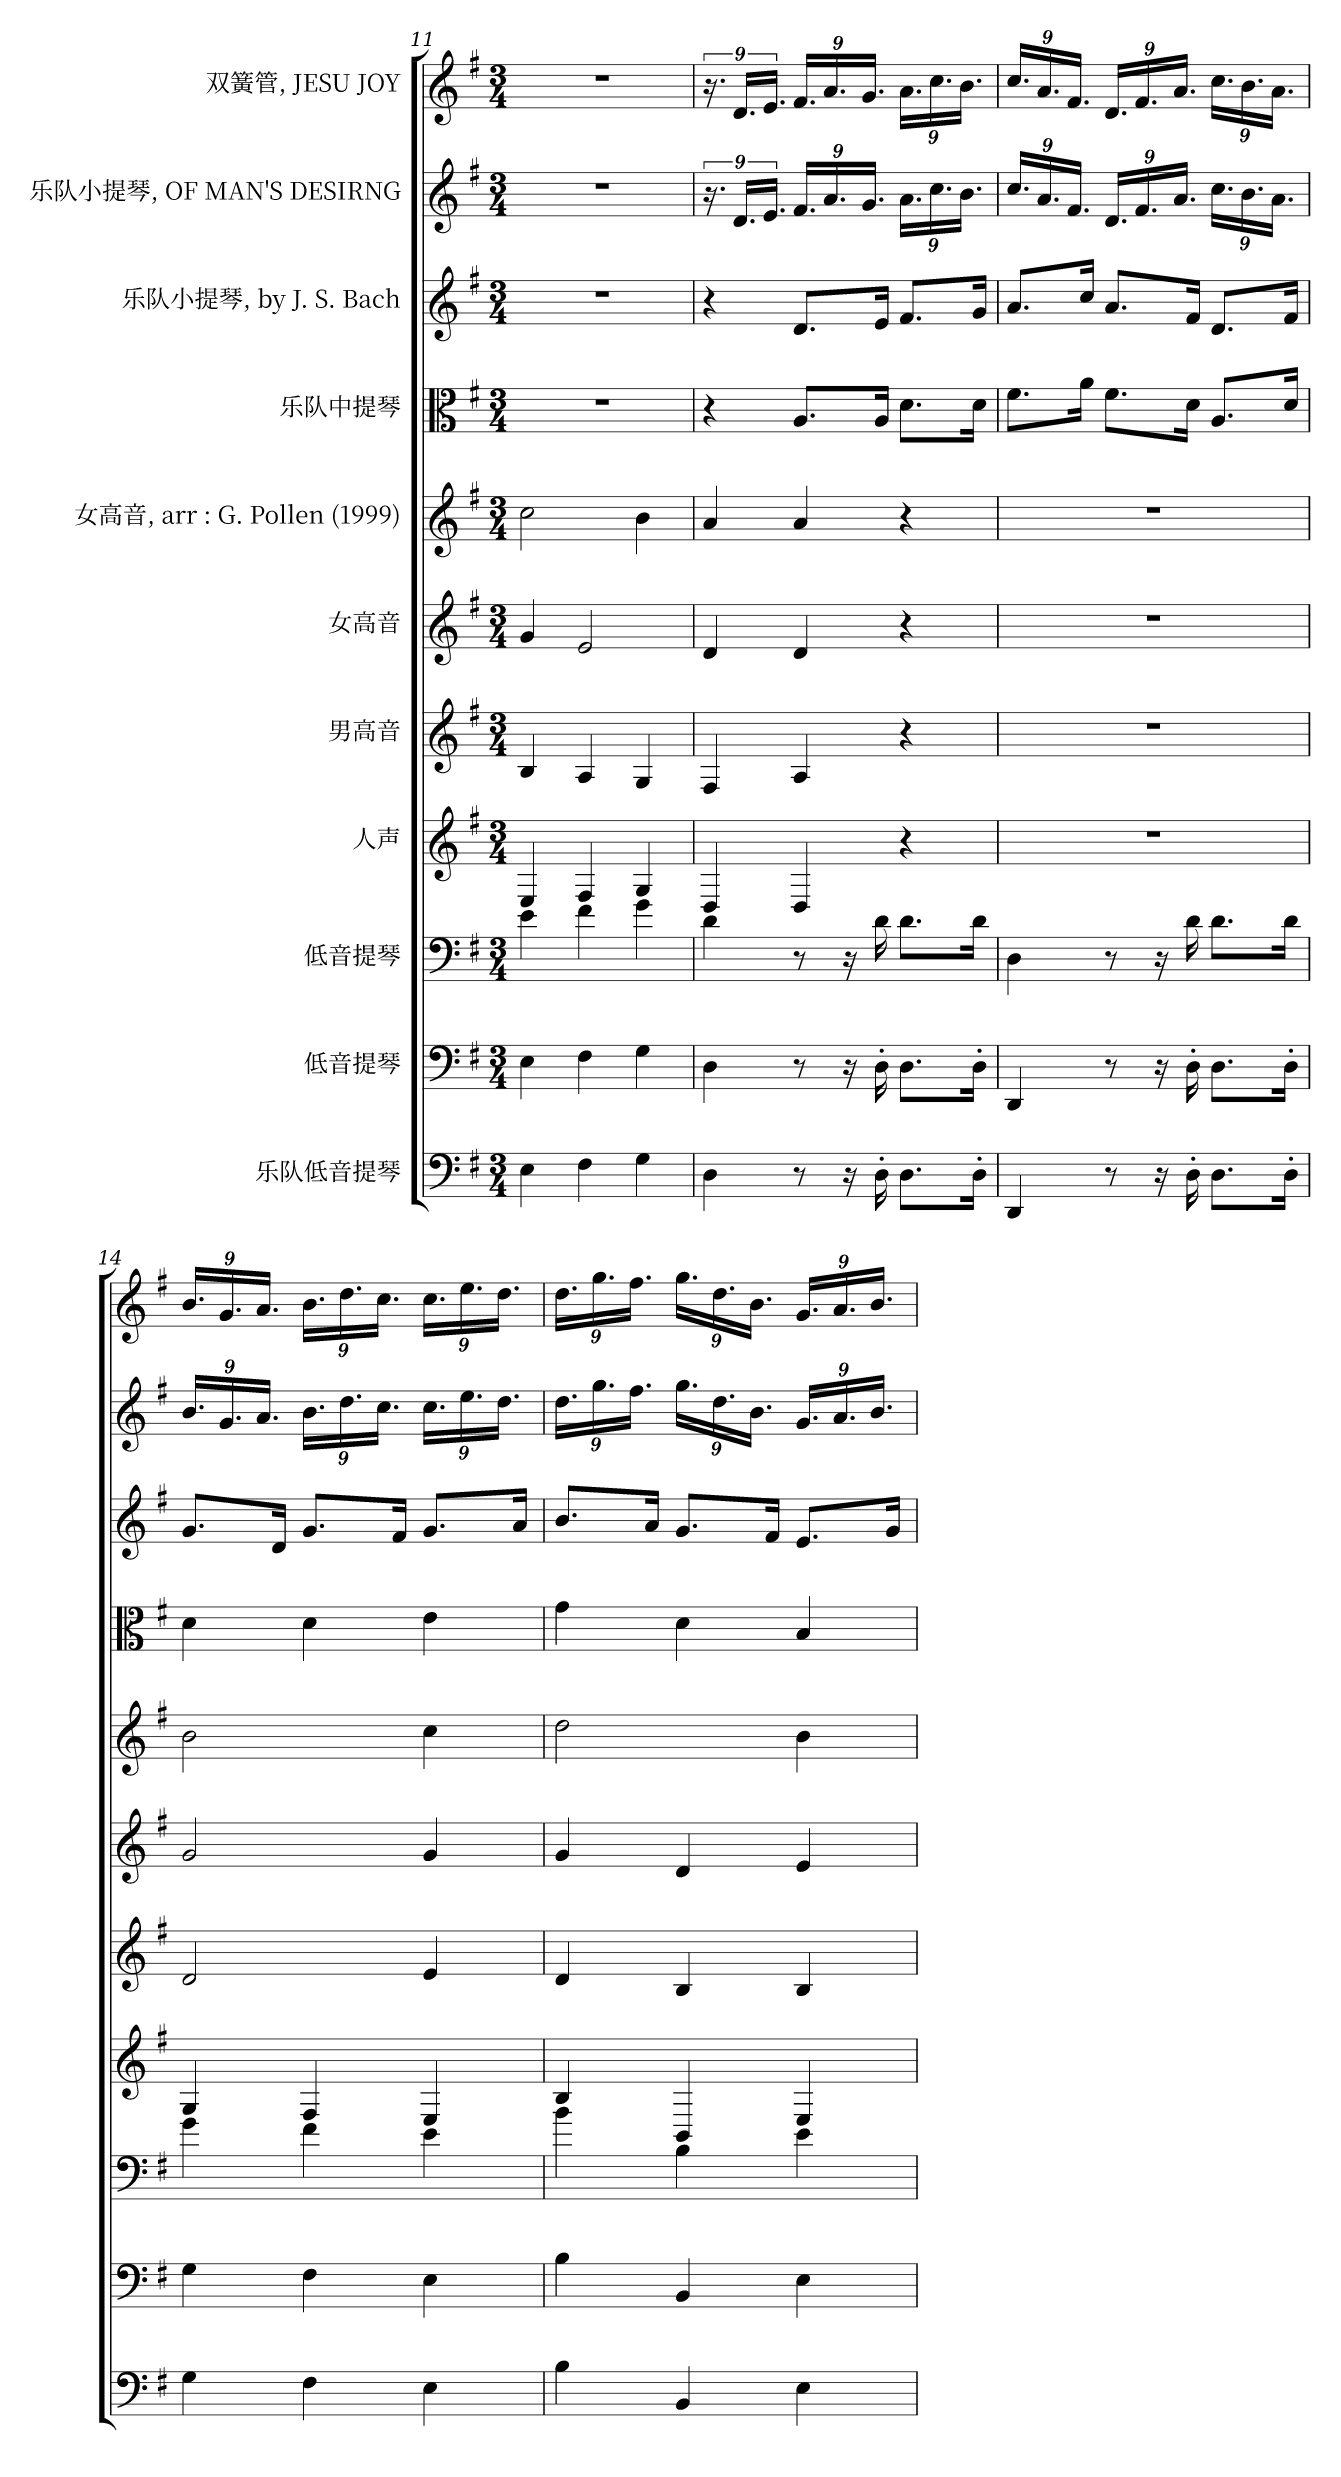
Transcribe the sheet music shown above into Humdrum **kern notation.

**kern	**kern	**kern	**kern	**kern	**kern	**kern	**kern	**kern	**kern	**kern
*part11	*part10	*part9	*part8	*part7	*part6	*part5	*part4	*part3	*part2	*part1
*staff11	*staff10	*staff9	*staff8	*staff7	*staff6	*staff5	*staff4	*staff3	*staff2	*staff1
*I"乐队低音提琴	*I"低音提琴	*I"低音提琴	*I"人声	*I"男高音	*I"女高音	*I"女高音, arr : G. Pollen (1999)	*I"乐队中提琴	*I"乐队小提琴, by J. S. Bach	*I"乐队小提琴, OF MAN'S DESIRNG	*I"双簧管, JESU JOY
*clefF4	*clefF4	*clefF4	*clefG2	*clefG2	*clefG2	*clefG2	*clefC3	*clefG2	*clefG2	*clefG2
*ITrd7c12	*ITrd7c12	*ITrd7c12	*	*	*	*	*	*	*	*
*k[f#]	*k[f#]	*k[f#]	*k[f#]	*k[f#]	*k[f#]	*k[f#]	*k[f#]	*k[f#]	*k[f#]	*k[f#]
*M3/4	*M3/4	*M3/4	*M3/4	*M3/4	*M3/4	*M3/4	*M3/4	*M3/4	*M3/4	*M3/4
=11	=11	=11	=11	=11	=11	=11	=11	=11	=11	=11
4EE\	4EE\	4E\	4E/	4B/	4g/	2cc\	2.r	2.r	2.r	2.r
4FF#\	4FF#\	4F#\	4F#/	4A/	2e/	.	.	.	.	.
4GG\	4GG\	4G\	4G/	4G/	.	4b\	.	.	.	.
=12	=12	=12	=12	=12	=12	=12	=12	=12	=12	=12
4DD\	4DD\	4D\	4D/	4F#/	4d/	4a/	4r	4r	18.r	18.r
.	.	.	.	.	.	.	.	.	18.d/LL	18.d/LL
.	.	.	.	.	.	.	.	.	18.e/JJ	18.e/JJ
8r	8r	8r	4D/	4A/	4d/	4a/	8.A/L	8.d/L	18.f#/LL	18.f#/LL
.	.	.	.	.	.	.	.	.	18.a/	18.a/
16r	16r	16r	.	.	.	.	.	.	.	.
.	.	.	.	.	.	.	.	.	18.g/JJ	18.g/JJ
16DD'\	16DD'\	16D\	.	.	.	.	16A/Jk	16e/Jk	.	.
8.DD\L	8.DD\L	8.D\L	4r	4r	4r	4r	8.d\L	8.f#/L	18.a\LL	18.a\LL
.	.	.	.	.	.	.	.	.	18.cc\	18.cc\
.	.	.	.	.	.	.	.	.	18.b\JJ	18.b\JJ
16DD'\Jk	16DD'\Jk	16D\Jk	.	.	.	.	16d\Jk	16g/Jk	.	.
!!LO:PB:g=z
=13	=13	=13	=13	=13	=13	=13	=13	=13	=13	=13
*	*	*	*	*	*	*	*	*	*Xbrackettup	*Xbrackettup
4DDD/	4DDD/	4DD\	2.r	2.r	2.r	2.r	8.f#\L	8.a/L	18.cc/LL	18.cc/LL
.	.	.	.	.	.	.	.	.	18.a/	18.a/
.	.	.	.	.	.	.	.	.	18.f#/JJ	18.f#/JJ
.	.	.	.	.	.	.	16a\Jk	16cc/Jk	.	.
8r	8r	8r	.	.	.	.	8.f#\L	8.a/L	18.d/LL	18.d/LL
.	.	.	.	.	.	.	.	.	18.f#/	18.f#/
16r	16r	16r	.	.	.	.	.	.	.	.
.	.	.	.	.	.	.	.	.	18.a/JJ	18.a/JJ
16DD'\	16DD'\	16D\	.	.	.	.	16d\Jk	16f#/Jk	.	.
8.DD\L	8.DD\L	8.D\L	.	.	.	.	8.A/L	8.d/L	18.cc\LL	18.cc\LL
.	.	.	.	.	.	.	.	.	18.b\	18.b\
.	.	.	.	.	.	.	.	.	18.a\JJ	18.a\JJ
16DD'\Jk	16DD'\Jk	16D\Jk	.	.	.	.	16d/Jk	16f#/Jk	.	.
=14	=14	=14	=14	=14	=14	=14	=14	=14	=14	=14
4GG\	4GG\	4G\	4G/	2d/	2g/	2b\	4d\	8.g/L	18.b/LL	18.b/LL
.	.	.	.	.	.	.	.	.	18.g/	18.g/
.	.	.	.	.	.	.	.	.	18.a/JJ	18.a/JJ
.	.	.	.	.	.	.	.	16d/Jk	.	.
4FF#\	4FF#\	4F#\	4F#/	.	.	.	4d\	8.g/L	18.b\LL	18.b\LL
.	.	.	.	.	.	.	.	.	18.dd\	18.dd\
.	.	.	.	.	.	.	.	.	18.cc\JJ	18.cc\JJ
.	.	.	.	.	.	.	.	16f#/Jk	.	.
4EE\	4EE\	4E\	4E/	4e/	4g/	4cc\	4e\	8.g/L	18.cc\LL	18.cc\LL
.	.	.	.	.	.	.	.	.	18.ee\	18.ee\
.	.	.	.	.	.	.	.	.	18.dd\JJ	18.dd\JJ
.	.	.	.	.	.	.	.	16a/Jk	.	.
=15	=15	=15	=15	=15	=15	=15	=15	=15	=15	=15
4BB\	4BB\	4B\	4B/	4d/	4g/	2dd\	4g\	8.b/L	18.dd\LL	18.dd\LL
.	.	.	.	.	.	.	.	.	18.gg\	18.gg\
.	.	.	.	.	.	.	.	.	18.ff#\JJ	18.ff#\JJ
.	.	.	.	.	.	.	.	16a/Jk	.	.
4BBB/	4BBB/	4BB\	4BB/	4B/	4d/	.	4d\	8.g/L	18.gg\LL	18.gg\LL
.	.	.	.	.	.	.	.	.	18.dd\	18.dd\
.	.	.	.	.	.	.	.	.	18.b\JJ	18.b\JJ
.	.	.	.	.	.	.	.	16f#/Jk	.	.
4EE\	4EE\	4E\	4E/	4B/	4e/	4b\	4B/	8.e/L	18.g/LL	18.g/LL
.	.	.	.	.	.	.	.	.	18.a/	18.a/
.	.	.	.	.	.	.	.	.	18.b/JJ	18.b/JJ
.	.	.	.	.	.	.	.	16g/Jk	.	.
=	=	=	=	=	=	=	=	=	=	=
*-	*-	*-	*-	*-	*-	*-	*-	*-	*-	*-
